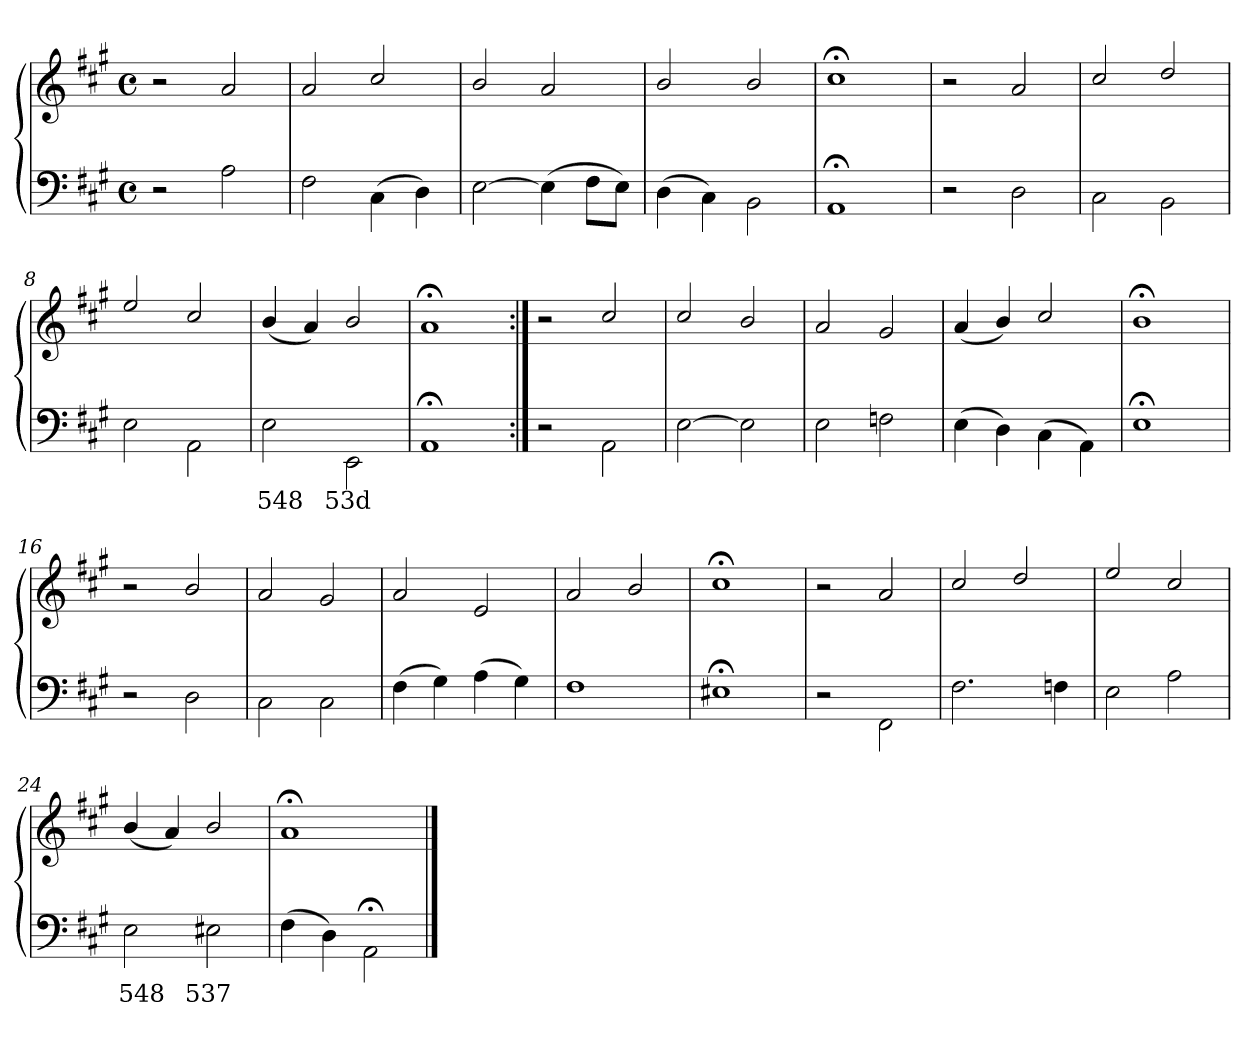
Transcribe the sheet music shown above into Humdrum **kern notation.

**kern	**text	**kern
*part1	*part1	*part1
*staff2	*staff2	*staff1
*clefF4	*	*clefG2
*k[f#c#g#]	*	*k[f#c#g#]
*M4/4	*	*M4/4
*met(c)	*	*met(c)
=1	=1	=1
2r	.	2r
2A\	.	2a/
=2	=2	=2
2F#\	.	2a/
(4C#\	.	2cc#/
4D\)	.	.
=3	=3	=3
[2E\	.	2b/
(4E\]	.	2a/
8F#L	.	.
8EJ)	.	.
=4	=4	=4
(4D\	.	2b/
4C#\)	.	.
2BB\	.	2b/
=5	=5	=5
1AA;\	.	1cc#;</
=6	=6	=6
2r	.	2r
2D\	.	2a/
=7	=7	=7
2C#\	.	2cc#/
2BB\	.	2dd/
=8	=8	=8
2E\	.	2ee/
2AA\	.	2cc#/
=9	=9	=9
2E\	548	(4b/
.	.	4a/)
2EE\	53d	2b/
!!LO:LB:g=z
=10	=10	=10
1AA;\	.	1a;</
!!LO:LB:g=z
=11:|!	=11:|!	=11:|!
2r	.	2r
2AA\	.	2cc#/
=12	=12	=12
[2E\	.	2cc#/
2E\]	.	2b/
=13	=13	=13
2E\	.	2a/
2Fn\	.	2g#/
=14	=14	=14
(4E\	.	(4a/
4D\)	.	4b/)
(4C#\	.	2cc#/
4AA\)	.	.
=15	=15	=15
1E;\	.	1b;</
=16	=16	=16
2r	.	2r
2D\	.	2b/
=17	=17	=17
2C#\	.	2a/
2C#\	.	2g#/
=18	=18	=18
(4F#\	.	2a/
4G#\)	.	.
(4A\	.	2e/
4G#\)	.	.
=19	=19	=19
1F#\	.	2a/
.	.	2b/
=20	=20	=20
1E#X;\	.	1cc#;</
!!LO:PB:g=z
=21	=21	=21
2r	.	2r
2FF#\	.	2a/
=22	=22	=22
2.F#\	.	2cc#/
.	.	2dd/
4Fn\	.	.
=23	=23	=23
2E\	.	2ee/
2A\	.	2cc#/
=24	=24	=24
2E\	548	(4b/
.	.	4a/)
2E#X\	537	2b/
=25	=25	=25
(4F#\	.	1a;</
4D\)	.	.
2AA;\	.	.
==	==	==
*-	*-	*-
